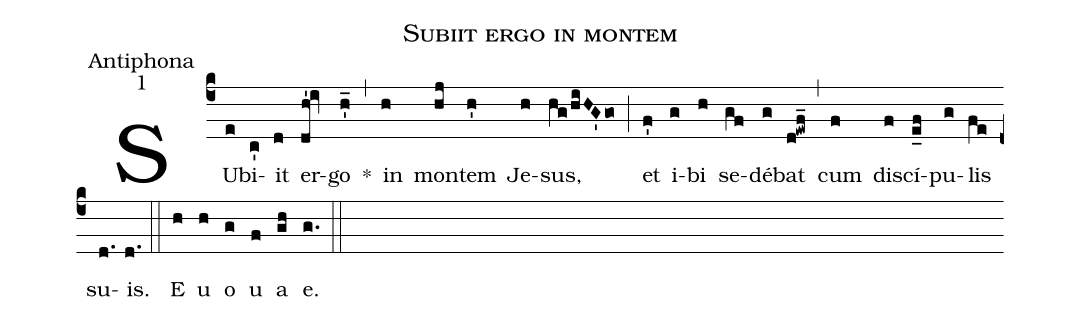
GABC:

name:Subiit ergo in montem;
office-part:Antiphona;
mode:1;
%%
(c4) SU(e)bi(c')it(d) er(dh'!iv)go(h'_) *(,) in(h) mon(hj)tem(h') Je(h)sus,(hg/hiHG'go) (;) et(f') i(g)bi(h) se(gf)dé(g)bat(d!ewf_1) (,) cum(f) di(f)scí(e_f)pu(g)lis(fe) su(d.)is.(d.) (::) E(h) u(h) o(g) u(f) a(gh) e.(g.) (::)
